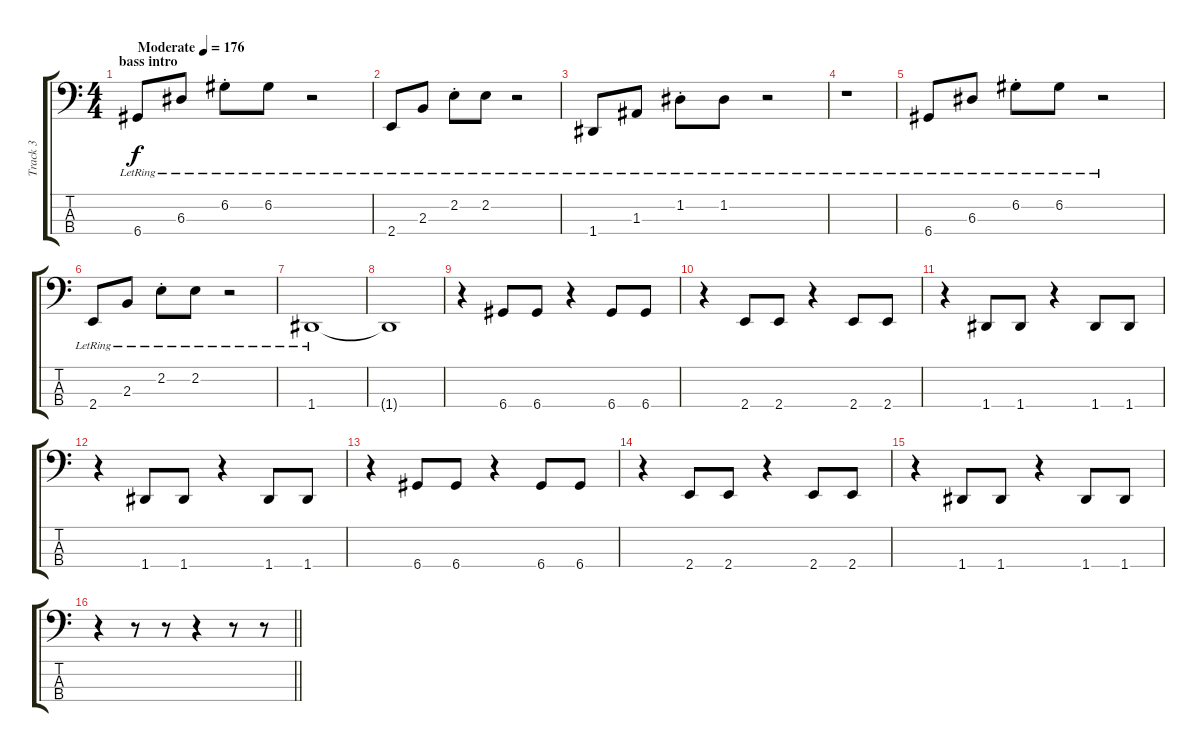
\track ("Track 3" "Track 3") {instrument electricbasspick}
\staff {score tabs}
\tuning (G2 D2 A1 D1) {hide}
\ts (4 4)
\section ("" "bass intro")
\tempo (176 "Moderate")
\clef f4
\ks c
6.4{lr}.8{dy f instrument electricbasspick} 6.3{lr}.8 6.2{st lr}.8 6.2{lr}.8 r.2 |
2.4{lr}.8 2.3{lr}.8 2.2{st lr}.8 2.2{lr}.8 r.2 |
1.4{lr}.8 1.3{lr}.8 1.2{st lr}.8 1.2{lr}.8 r.2 |
r.1 |
6.4{lr}.8 6.3{lr}.8 6.2{st lr}.8 6.2{lr}.8 r.2 |
2.4{lr}.8 2.3{lr}.8 2.2{st lr}.8 2.2{lr}.8 r.2 |
1.4{lr}.1 |
1.4{t}.1 |
r.4 6.4.8 6.4.8 r.4 6.4.8 6.4.8 |
r.4 2.4.8 2.4.8 r.4 2.4.8 2.4.8 |
r.4 1.4.8 1.4.8 r.4 1.4.8 1.4.8 |
r.4 1.4.8 1.4.8 r.4 1.4.8 1.4.8 |
r.4 6.4.8 6.4.8 r.4 6.4.8 6.4.8 |
r.4 2.4.8 2.4.8 r.4 2.4.8 2.4.8 |
r.4 1.4.8 1.4.8 r.4 1.4.8 1.4.8 |
\barLineRight lightlight
r.4 r.8 r.8 r.4 r.8 r.8
